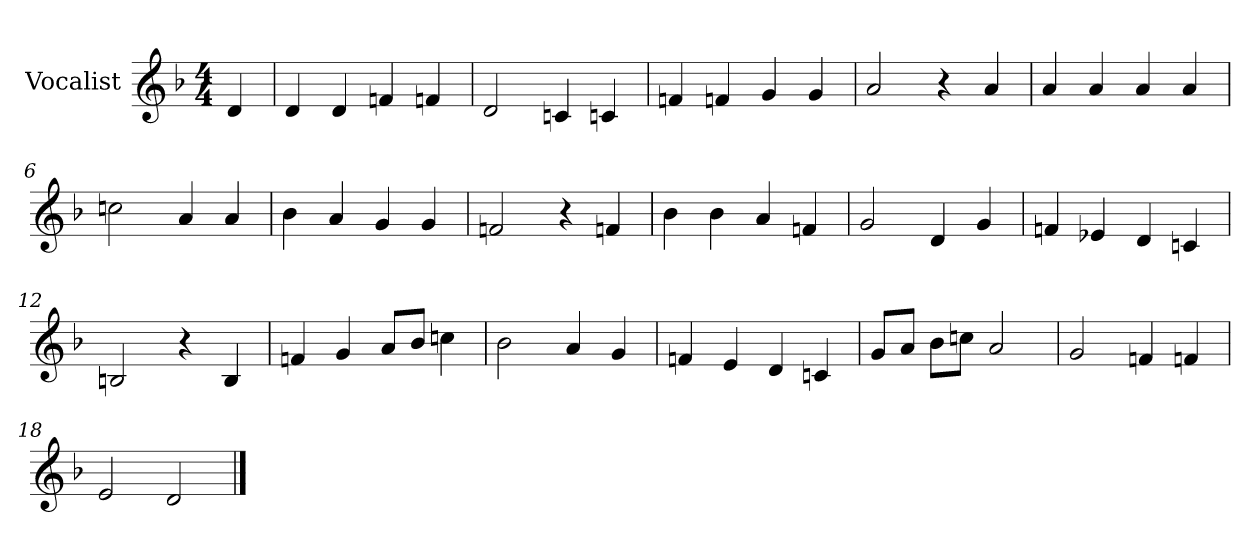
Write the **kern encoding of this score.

**kern
*part1
*staff1
*I"Vocalist
*k[b-]
*d:
*M4/4
=
4d
=1
4d
4d
4fn
4fn
=2
2d
4cn
4cn
=3
4fn
4fn
4g
4g
=4
2a
4r
4a
=5
4a
4a
4a
4a
=6
2ccn
4a
4a
=7
4b-
4a
4g
4g
=8
2fn
4r
4fn
=9
4b-
4b-
4a
4fn
=10
2g
4d
4g
=11
4fn
4e-X
4d
4cn
=12
2Bn
4r
4B
=13
4fn
4g
8aL
8b-J
4ccn
=14
2b-
4a
4g
=15
4fn
4e
4d
4cn
=16
8gL
8aJ
8b-L
8ccnJ
2a
=17
2g
4fn
4fn
=18
2e
2d
==
*-
